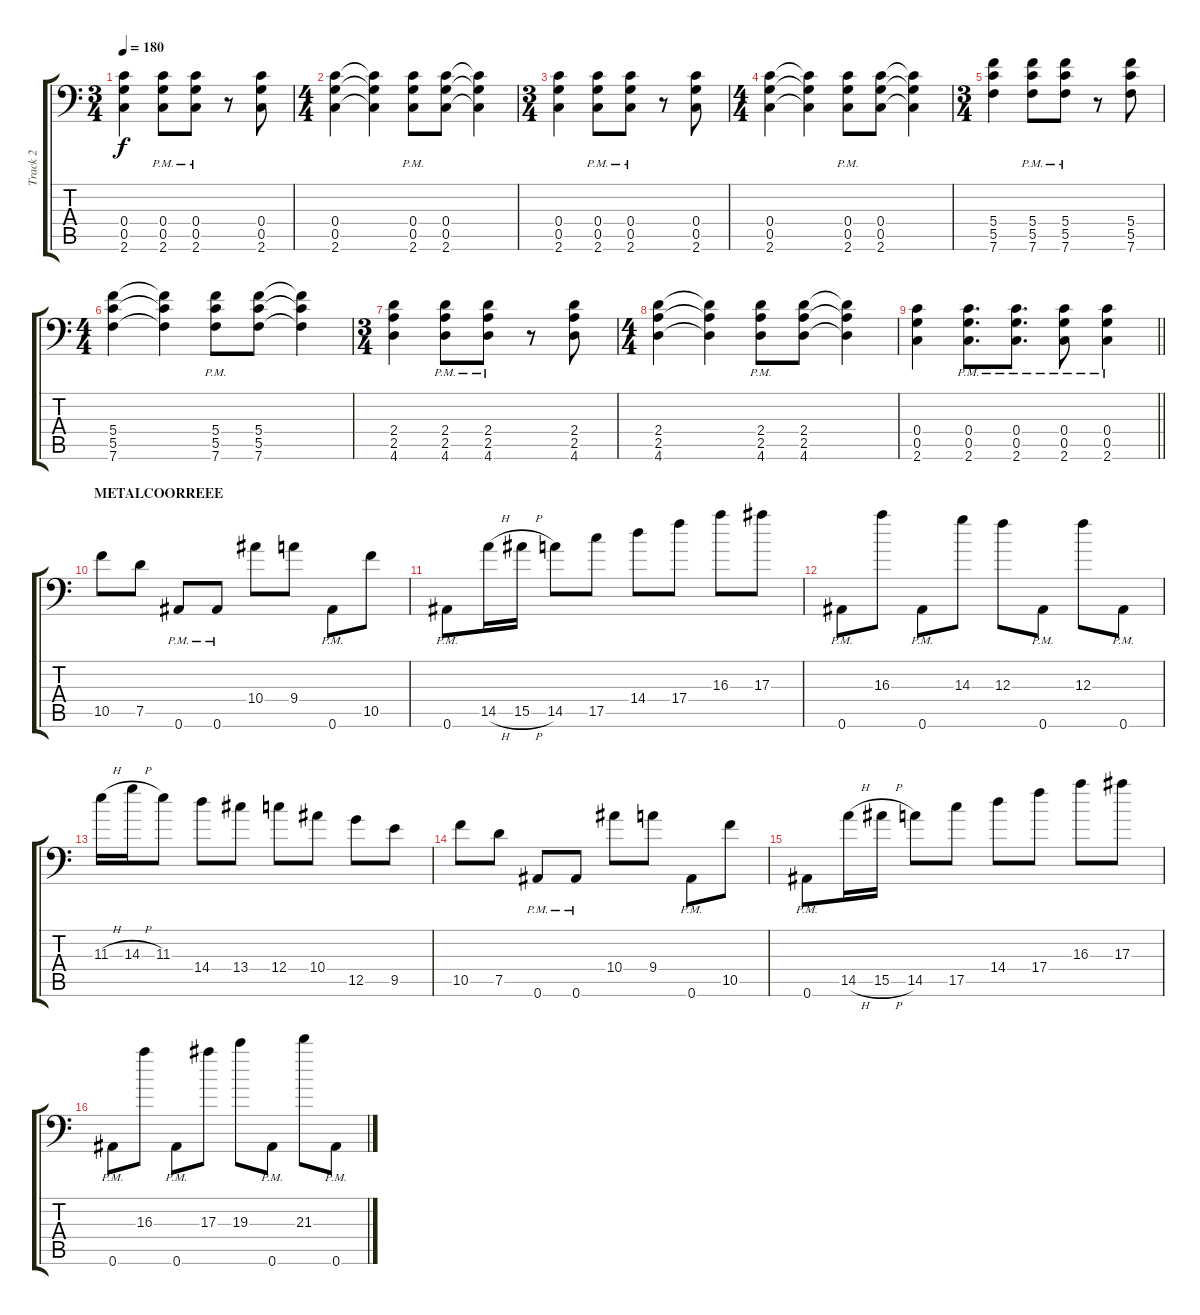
\track ("Track 2" "Track 2") {instrument distortionguitar}
\staff {score tabs}
\tuning (D4 A3 F3 C3 G2 Bb1) {hide}
\ts (3 4)
\tempo 180
\clef f4
\ks c
(0.4 0.5 2.6).4{dy f} (0.4{pm} 0.5{pm} 2.6{pm}).8 (0.4{pm} 0.5{pm} 2.6{pm}).8 r.8 (0.4 0.5 2.6).8 |
\ts (4 4)
(0.4 0.5 2.6).4 (0.4{t} 0.5{t} 2.6{t}).4 (0.4{pm} 0.5{pm} 2.6{pm}).8 (0.4 0.5 2.6).8 (0.4{t} 0.5{t} 2.6{t}).4 |
\ts (3 4)
(0.4 0.5 2.6).4 (0.4{pm} 0.5{pm} 2.6{pm}).8 (0.4{pm} 0.5{pm} 2.6{pm}).8 r.8 (0.4 0.5 2.6).8 |
\ts (4 4)
(0.4 0.5 2.6).4 (0.4{t} 0.5{t} 2.6{t}).4 (0.4{pm} 0.5{pm} 2.6{pm}).8 (0.4 0.5 2.6).8 (0.4{t} 0.5{t} 2.6{t}).4 |
\ts (3 4)
(5.4 5.5 7.6).4 (5.4{pm} 5.5{pm} 7.6{pm}).8 (5.4{pm} 5.5{pm} 7.6{pm}).8 r.8 (5.4 5.5 7.6).8 |
\ts (4 4)
(5.4 5.5 7.6).4 (5.4{t} 5.5{t} 7.6{t}).4 (5.4{pm} 5.5{pm} 7.6{pm}).8 (5.4 5.5 7.6).8 (5.4{t} 5.5{t} 7.6{t}).4 |
\ts (3 4)
(2.4 2.5 4.6).4 (2.4{pm} 2.5{pm} 4.6{pm}).8 (2.4{pm} 2.5{pm} 4.6{pm}).8 r.8 (2.4 2.5 4.6).8 |
\ts (4 4)
(2.4 2.5 4.6).4 (2.4{t} 2.5{t} 4.6{t}).4 (2.4{pm} 2.5{pm} 4.6{pm}).8 (2.4 2.5 4.6).8 (2.4{t} 2.5{t} 4.6{t}).4 |
\barLineRight lightlight
(0.4 0.5 2.6).4 (0.4{pm} 0.5{pm} 2.6{pm}).8{d} (0.4{pm} 0.5{pm} 2.6{pm}).8{d} (0.4{pm} 0.5{pm} 2.6{pm}).8 (0.4{pm} 0.5{pm} 2.6{pm}).4 |
\section ("" "METALCOORREEE")
10.5.8 7.5.8 0.6{pm}.8 0.6{pm}.8 10.4.8 9.4.8 0.6{pm}.8 10.5.8 |
0.6{pm}.8 14.5{h}.16 15.5{h}.16 14.5.8 17.5.8 14.4.8 17.4.8 16.3.8 17.3.8 |
0.6{pm}.8 16.3.8 0.6{pm}.8 14.3.8 12.3.8 0.6{pm}.8 12.3.8 0.6{pm}.8 |
11.3{h}.16 14.3{h}.16 11.3.8 14.4.8 13.4.8 12.4.8 10.4.8 12.5.8 9.5.8 |
10.5.8 7.5.8 0.6{pm}.8 0.6{pm}.8 10.4.8 9.4.8 0.6{pm}.8 10.5.8 |
0.6{pm}.8 14.5{h}.16 15.5{h}.16 14.5.8 17.5.8 14.4.8 17.4.8 16.3.8 17.3.8 |
0.6{pm}.8 16.3.8 0.6{pm}.8 17.3.8 19.3.8 0.6{pm}.8 21.3.8 0.6{pm}.8
